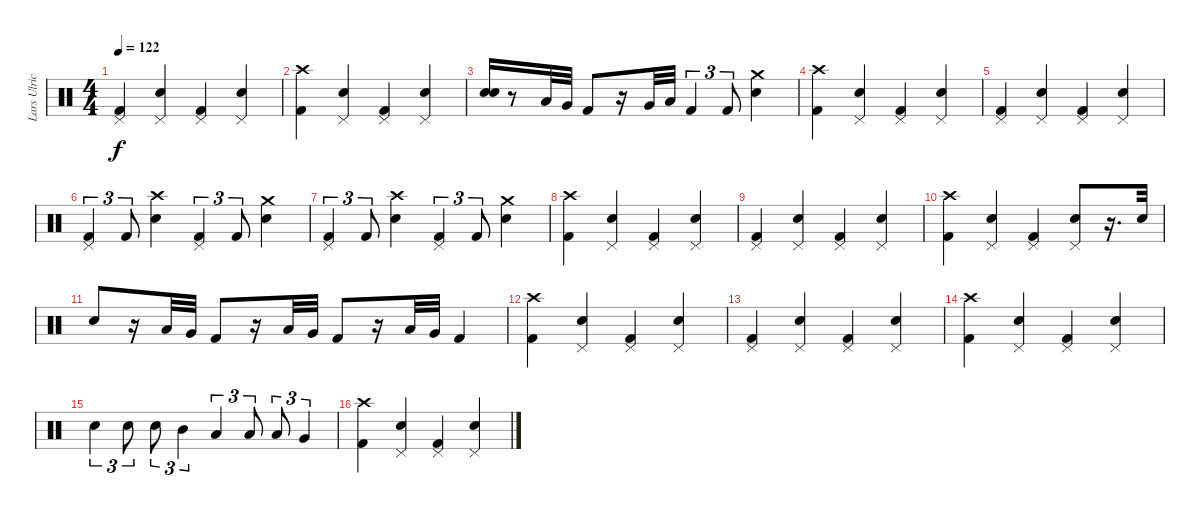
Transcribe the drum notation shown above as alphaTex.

\track ("Lars Ulrich" "Lars Ulric") {instrument percussion}
\staff {score}
\articulation defaults
\ts (4 4)
\tempo 122
\clef neutral
\ks c
("Pedal Hi-Hat (hit)" "Kick (hit) 2").4{dy f} ("Snare (hit) 2" "Pedal Hi-Hat (hit)").4 ("Pedal Hi-Hat (hit)" "Kick (hit) 2").4 ("Snare (hit) 2" "Pedal Hi-Hat (hit)").4 |
("Crash high (hit)" "Kick (hit) 2").4 ("Snare (hit) 2" "Pedal Hi-Hat (hit)").4 ("Pedal Hi-Hat (hit)" "Kick (hit) 2").4 ("Snare (hit) 2" "Pedal Hi-Hat (hit)").4 |
("Snare (hit) 2" "Snare (hit) 2").16 r.8 "Low Tom (hit)".32 "Very Low Tom (hit)".32 "Kick (hit) 2".8 r.16 "Very Low Tom (hit)".32 "Low Floor Tom (hit)".32 "Kick (hit) 2".4{tu (3 2)} "Kick (hit) 2".8{tu (3 2)} ("Snare (hit) 2" "Crash medium (hit)").4 |
("Crash high (hit)" "Kick (hit) 2").4 ("Snare (hit) 2" "Pedal Hi-Hat (hit)").4 ("Pedal Hi-Hat (hit)" "Kick (hit) 2").4 ("Snare (hit) 2" "Pedal Hi-Hat (hit)").4 |
("Pedal Hi-Hat (hit)" "Kick (hit) 2").4 ("Snare (hit) 2" "Pedal Hi-Hat (hit)").4 ("Pedal Hi-Hat (hit)" "Kick (hit) 2").4 ("Snare (hit) 2" "Pedal Hi-Hat (hit)").4 |
("Pedal Hi-Hat (hit)" "Kick (hit) 2").4{tu (3 2)} "Kick (hit) 2".8{tu (3 2)} ("Snare (hit) 2" "Crash high (hit)").4 ("Pedal Hi-Hat (hit)" "Kick (hit) 2").4{tu (3 2)} "Kick (hit) 2".8{tu (3 2)} ("Snare (hit) 2" "Crash medium (hit)").4 |
("Pedal Hi-Hat (hit)" "Kick (hit) 2").4{tu (3 2)} "Kick (hit) 2".8{tu (3 2)} ("Snare (hit) 2" "Crash high (hit)").4 ("Pedal Hi-Hat (hit)" "Kick (hit) 2").4{tu (3 2)} "Kick (hit) 2".8{tu (3 2)} ("Snare (hit) 2" "Crash medium (hit)").4 |
("Crash high (hit)" "Kick (hit) 2").4 ("Snare (hit) 2" "Pedal Hi-Hat (hit)").4 ("Pedal Hi-Hat (hit)" "Kick (hit) 2").4 ("Snare (hit) 2" "Pedal Hi-Hat (hit)").4 |
("Pedal Hi-Hat (hit)" "Kick (hit) 2").4 ("Snare (hit) 2" "Pedal Hi-Hat (hit)").4 ("Pedal Hi-Hat (hit)" "Kick (hit) 2").4 ("Snare (hit) 2" "Pedal Hi-Hat (hit)").4 |
("Crash high (hit)" "Kick (hit) 2").4 ("Snare (hit) 2" "Pedal Hi-Hat (hit)").4 ("Pedal Hi-Hat (hit)" "Kick (hit) 2").4 ("Snare (hit) 2" "Pedal Hi-Hat (hit)").8 r.16{d} "Snare (hit) 2".32 |
"Snare (hit) 2".8 r.16 "Low Tom (hit)".32 "Very Low Tom (hit)".32 "Kick (hit) 2".8 r.16 "Low Tom (hit)".32 "Very Low Tom (hit)".32 "Kick (hit) 2".8 r.16 "Low Tom (hit)".32 "Very Low Tom (hit)".32 "Kick (hit) 2".4 |
("Crash high (hit)" "Kick (hit) 2").4 ("Snare (hit) 2" "Pedal Hi-Hat (hit)").4 ("Pedal Hi-Hat (hit)" "Kick (hit) 2").4 ("Snare (hit) 2" "Pedal Hi-Hat (hit)").4 |
("Pedal Hi-Hat (hit)" "Kick (hit) 2").4 ("Snare (hit) 2" "Pedal Hi-Hat (hit)").4 ("Pedal Hi-Hat (hit)" "Kick (hit) 2").4 ("Snare (hit) 2" "Pedal Hi-Hat (hit)").4 |
("Crash high (hit)" "Kick (hit) 2").4 ("Snare (hit) 2" "Pedal Hi-Hat (hit)").4 ("Pedal Hi-Hat (hit)" "Kick (hit) 2").4 ("Snare (hit) 2" "Pedal Hi-Hat (hit)").4 |
"Snare (hit) 2".4{tu (3 2)} "Snare (hit) 2".8{tu (3 2)} "Snare (hit) 2".8{tu (3 2)} "Mid Tom (hit)".4{tu (3 2)} "Low Tom (hit)".4{tu (3 2)} "Low Tom (hit)".8{tu (3 2)} "Low Tom (hit)".8{tu (3 2)} "Very Low Tom (hit)".4{tu (3 2)} |
("Crash high (hit)" "Kick (hit) 2").4 ("Snare (hit) 2" "Pedal Hi-Hat (hit)").4 ("Pedal Hi-Hat (hit)" "Kick (hit) 2").4 ("Snare (hit) 2" "Pedal Hi-Hat (hit)").4
